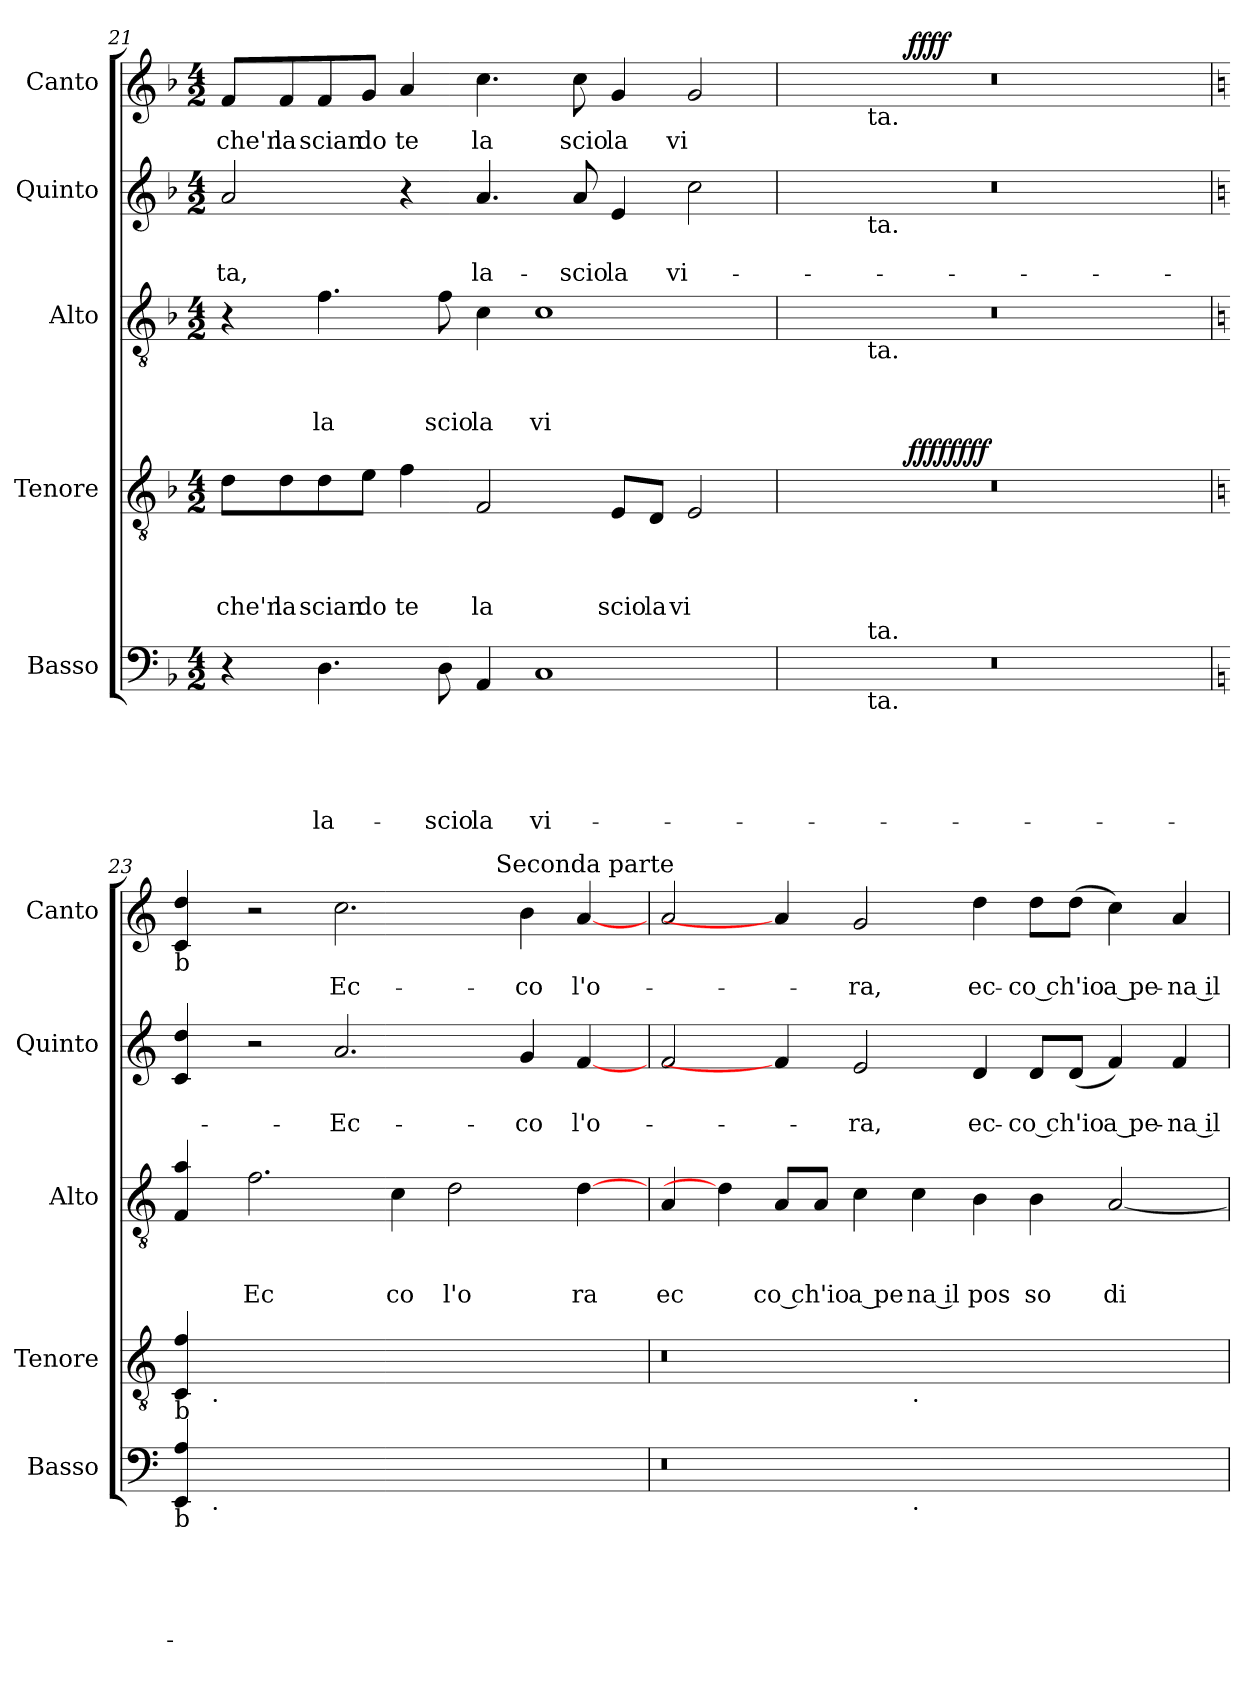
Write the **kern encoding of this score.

**kern	**text	**text	**text	**text	**text	**kern	**text	**text	**text	**text	**dynam	**kern	**text	**text	**text	**kern	**text	**text	**kern	**text	**dynam
*part5	*part5	*part5	*part5	*part5	*part5	*part4	*part4	*part4	*part4	*part4	*part4	*part3	*part3	*part3	*part3	*part2	*part2	*part2	*part1	*part1	*part1
*staff5	*staff5	*staff5	*staff5	*staff5	*staff5	*staff4	*staff4	*staff4	*staff4	*staff4	*staff4	*staff3	*staff3	*staff3	*staff3	*staff2	*staff2	*staff2	*staff1	*staff1	*staff1
*I"Basso	*	*	*	*	*	*I"Tenore	*	*	*	*	*	*I"Alto	*	*	*	*I"Quinto	*	*	*I"Canto	*	*
*I'Basso	*	*	*	*	*	*I'Tenore	*	*	*	*	*	*I'Alto	*	*	*	*I'Quinto	*	*	*I'Canto	*	*
*clefF4	*	*	*	*	*	*clefGv2	*	*	*	*	*	*clefGv2	*	*	*	*clefG2	*	*	*clefG2	*	*
*k[b-]	*	*	*	*	*	*k[b-]	*	*	*	*	*	*k[b-]	*	*	*	*k[b-]	*	*	*k[b-]	*	*
*F:	*	*	*	*	*	*F:	*	*	*	*	*	*F:	*	*	*	*F:	*	*	*F:	*	*
*M4/2	*	*	*	*	*	*M4/2	*	*	*	*	*	*M4/2	*	*	*	*M4/2	*	*	*M4/2	*	*
=21	=21	=21	=21	=21	=21	=21	=21	=21	=21	=21	=21	=21	=21	=21	=21	=21	=21	=21	=21	=21	=21
!	!	!	!	!	!	!	!	!	!	!LO:LY:b	!	!	!	!	!	!	!	!LO:LY:b	!	!LO:LY:b	!
4r	.	.	.	.	.	8d\L	.	.	.	che'n	.	4r	.	.	.	2a/	.	-ta,	8f/L	che'n	.
!	!	!	!	!	!	!	!	!	!	!LO:LY:b	!	!	!	!	!	!	!	!	!	!LO:LY:b	!
.	.	.	.	.	.	8d\	.	.	.	la	.	.	.	.	.	.	.	.	8f/	la	.
!	!	!	!	!	!LO:LY:b	!	!	!	!	!LO:LY:b	!	!	!	!	!LO:LY:b	!	!	!	!	!LO:LY:b	!
4.D\	.	.	.	.	la-	8d\	.	.	.	scian	.	4.f\	.	.	la	.	.	.	8f/	scian	.
!	!	!	!	!	!	!	!	!	!	!LO:LY:b	!	!	!	!	!	!	!	!	!	!LO:LY:b	!
.	.	.	.	.	.	8e\J	.	.	.	do	.	.	.	.	.	.	.	.	8g/J	do	.
!	!	!	!	!	!	!	!	!	!	!LO:LY:b	!	!	!	!	!	!	!	!	!	!LO:LY:b	!
.	.	.	.	.	.	4f\	.	.	.	te	.	.	.	.	.	4r	.	.	4a/	te	.
!	!	!	!	!	!LO:LY:b	!	!	!	!	!	!	!	!	!	!LO:LY:b	!	!	!	!	!	!
8D\	.	.	.	.	-scio	.	.	.	.	.	.	8f\	.	.	scio	.	.	.	.	.	.
!	!	!	!	!	!LO:LY:b	!	!	!	!	!LO:LY:b	!	!	!	!	!LO:LY:b	!	!	!LO:LY:b	!	!LO:LY:b	!
4AA/	.	.	.	.	la	2F/	.	.	.	la	.	4c\	.	.	la	4.a/	.	la-	4.cc\	la	.
!	!	!	!	!	!LO:LY:b	!	!	!	!	!	!	!	!	!	!LO:LY:b	!	!	!	!	!	!
1C	.	.	.	.	vi-	.	.	.	.	.	.	1c	.	.	vi	.	.	.	.	.	.
!	!	!	!	!	!	!	!	!	!	!	!	!	!	!	!	!	!	!LO:LY:b	!	!LO:LY:b	!
.	.	.	.	.	.	.	.	.	.	.	.	.	.	.	.	8a/	.	-scio	8cc\	scio	.
!	!	!	!	!	!	!	!	!	!	!LO:LY:b	!	!	!	!	!	!	!	!LO:LY:b	!	!LO:LY:b	!
.	.	.	.	.	.	8E/L	.	.	.	scio	.	.	.	.	.	4e/	.	la	4g/	la	.
!	!	!	!	!	!	!	!	!	!	!LO:LY:b	!	!	!	!	!	!	!	!	!	!	!
.	.	.	.	.	.	8D/J	.	.	.	la	.	.	.	.	.	.	.	.	.	.	.
!	!	!	!	!	!	!	!	!	!	!LO:LY:b	!	!	!	!	!	!	!	!LO:LY:b	!	!LO:LY:b	!
.	.	.	.	.	.	2E/	.	.	.	vi	.	.	.	.	.	2cc\	.	vi-	2g/	vi	.
=22	=22	=22	=22	=22	=22	=22	=22	=22	=22	=22	=22	=22	=22	=22	=22	=22	=22	=22	=22	=22	=22
*^	*	*	*	*	*	*^	*	*	*	*	*	*^	*	*	*	*^	*	*	*^	*	*
*	*	*	*	*	*	*	*	*	*	*	*	*	*	*	*	*	*	*	*	*	*	*	*	*^	*	*
0r	4ryy	.	.	.	.	.	0r	4ryy	.	.	.	.	.	0r	4ryy	.	.	.	0r	4ryy	.	.	0r	4ryy	4ryy	.	.
.	16ryy	.	.	.	.	.	.	8ryy	.	.	.	.	.	.	16ryy	.	.	.	.	16ryy	.	.	.	8ryy	16ryy	.	.
!	!	!	!	!	!	!	!	!	!	!	!	!	!	!	!	!	!	!	!	!	!	!	!	!	!LO:TX:b:t=ta.	!	!
!	!	!	!	!	!	!	!	!	!	!	!	!	!	!	!	!	!	!	!	!LO:TX:b:t=ta.	!	!	!	!	!	!	!
!	!	!	!	!	!	!	!	!	!	!	!	!	!	!	!LO:TX:b:t=ta.	!	!	!	!	!	!	!	!	!	!	!	!
!	!LO:TX:a:t=ta.	!	!	!	!	!	!	!	!	!	!	!	!	!	!	!	!	!	!	!	!	!	!	!	!	!	!
!	!LO:TX:b:t=ta.	!	!	!	!	!	!	!	!	!	!	!	!	!	!	!	!	!	!	!	!	!	!	!	!	!	!
.	1ryy	.	.	.	.	.	.	.	.	.	.	.	.	.	1ryy	.	.	.	.	1ryy	.	.	.	.	1ryy	.	.
.	.	.	.	.	.	.	.	32ryy	.	.	.	.	.	.	.	.	.	.	.	.	.	.	.	32ryy	.	.	.
!	!	!	!	!	!	!	!	!	!	!	!	!	!LO:DY:b	!	!	!	!	!	!	!	!	!	!	!	!	!	!
!	!	!	!	!	!	!	!	!	!	!	!	!	!LO:DY:n=1:b	!	!	!	!	!	!	!	!	!	!	!	!	!	!LO:DY:b
.	.	.	.	.	.	.	.	1ryy	.	.	.	.	ffff ffff	.	.	.	.	.	.	.	.	.	.	1ryy	.	.	ffff
.	2ryy	.	.	.	.	.	.	.	.	.	.	.	.	.	2ryy	.	.	.	.	2ryy	.	.	.	.	2ryy	.	.
.	.	.	.	.	.	.	.	2ryy	.	.	.	.	.	.	.	.	.	.	.	.	.	.	.	2ryy	.	.	.
.	8.ryy	.	.	.	.	.	.	.	.	.	.	.	.	.	8.ryy	.	.	.	.	8.ryy	.	.	.	.	8.ryy	.	.
.	.	.	.	.	.	.	.	16.ryy	.	.	.	.	.	.	.	.	.	.	.	.	.	.	.	16.ryy	.	.	.
*	*	*	*	*	*	*	*	*	*	*	*	*	*	*v	*v	*	*	*	*	*	*	*	*v	*v	*v	*	*
*	*	*	*	*	*	*	*	*	*	*	*	*	*	*	*	*	*	*v	*v	*	*	*	*	*
!!LO:LB:g=z
=23!	=23!	=23!	=23!	=23!	=23!	=23!	=23!	=23!	=23!	=23!	=23!	=23!	=23!	=23!	=23!	=23!	=23!	=23!	=23!	=23!	=23!	=23!	=23!
*k[]	*	*	*	*	*	*	*k[]	*	*	*	*	*	*	*k[]	*	*	*	*k[]	*	*	*k[]	*	*
*C:	*	*	*	*	*	*	*C:	*	*	*	*	*	*	*C:	*	*	*	*C:	*	*	*C:	*	*
*	*	*	*	*	*	*	*	*	*	*	*	*	*	*^	*	*	*	*^	*	*	*^	*	*
*	*	*	*	*	*	*	*	*	*	*	*	*	*	*	*	*	*	*	*	*	*	*	*	*^	*	*
!	!	!	!	!	!	!	!	!	!	!	!	!	!	!	!	!	!	!	!	!	!	!	!LO:TX:b:t=b	!	!	!	!
!	!	!	!	!	!	!	!	!	!	!	!	!	!	!	!	!	!	!	!LO:TX:b:t=b	!	!	!	!	!	!	!	!
!	!	!	!	!	!	!	!	!	!	!	!	!	!	!LO:TX:b:t=b	!	!	!	!	!	!	!	!	!	!	!	!	!
!	!	!	!	!	!	!	!LO:TX:b:t=b	!	!	!	!	!	!	!	!	!	!	!	!	!	!	!	!	!	!	!	!
!LO:TX:b:t=b	!	!	!	!	!	!	!	!	!	!	!	!	!	!	!	!	!	!	!	!	!	!	!	!	!	!	!
*	*	*	*	*	*	*	*	*	*	*	*	*	*	*v	*v	*	*	*	*	*	*	*	*	*v	*v	*	*
*	*	*	*	*	*	*	*	*	*	*	*	*	*	*	*	*	*	*v	*v	*	*	*	*	*	*
4EE/ 4A/	8ryy	.	.	.	.	.	4C/ 4f/	8ryy	.	.	.	.	.	4F/ 4a/	.	.	.	4c/ 4dd/	.	.	4c/ 4dd/	1ryy	.	.
!	!	!	!	!	!	!	!	!LO:TX:b:t=.	!	!	!	!	!	!	!	!	!	!	!	!	!	!	!	!
!	!LO:TX:b:t=.	!	!	!	!	!	!	!	!	!	!	!	!	!	!	!	!	!	!	!	!	!	!	!
.	1...ryy	.	.	.	.	.	.	1...ryy	.	.	.	.	.	.	.	.	.	.	.	.	.	.	.	.
!	!	!	!	!	!	!	!	!	!	!	!	!	!	!	!	!	!LO:LY:b	!	!	!	!	!	!	!
1..ryy	.	.	.	.	.	.	1..ryy	.	.	.	.	.	.	2.f\	.	.	Ec	2r	.	.	2r	.	.	.
!	!	!	!	!	!	!	!	!	!	!	!	!	!	!	!	!	!	!	!	!LO:LY:b	!	!	!LO:LY:b	!
.	.	.	.	.	.	.	.	.	.	.	.	.	.	.	.	.	.	2.a/	.	-Ec-	2.cc\	.	Ec-	.
!	!	!	!	!	!	!	!	!	!	!	!	!	!	!	!	!	!LO:LY:b	!	!	!	!	!	!	!
.	.	.	.	.	.	.	.	.	.	.	.	.	.	4c\	.	.	co	.	.	.	.	4..ryy	.	.
!	!	!	!	!	!	!	!	!	!	!	!	!	!	!	!	!	!LO:LY:b	!	!	!	!	!	!	!
.	.	.	.	.	.	.	.	.	.	.	.	.	.	2d\	.	.	l'o	.	.	.	.	.	.	.
!	!	!	!	!	!	!	!	!	!	!	!	!	!	!	!	!	!	!	!	!	!	!LO:TX:a:t=Seconda parte	!	!
.	.	.	.	.	.	.	.	.	.	.	.	.	.	.	.	.	.	.	.	.	.	2ryy	.	.
!	!	!	!	!	!	!	!	!	!	!	!	!	!	!	!	!	!	!	!	!LO:LY:b	!	!	!LO:LY:b	!
.	.	.	.	.	.	.	.	.	.	.	.	.	.	.	.	.	.	4g/	.	-co	4b\	.	-co	.
!	!	!	!	!	!	!	!	!	!	!	!	!	!	!	!	!	!LO:LY:b	!	!	!LO:LY:b	!	!	!LO:LY:b	!
.	.	.	.	.	.	.	.	.	.	.	.	.	.	[4d\	.	.	ra	[4f/	.	l'o-	[4a/	.	l'o-	.
.	.	.	.	.	.	.	.	.	.	.	.	.	.	.	.	.	.	.	.	.	.	16ryy	.	.
=24	=24	=24	=24	=24	=24	=24	=24	=24	=24	=24	=24	=24	=24	=24	=24	=24	=24	=24	=24	=24	=24	=24	=24	=24
!	!	!	!	!	!	!	!	!	!	!	!	!	!	!	!	!	!LO:LY:b	!	!	!	!	!	!	!
*	*	*	*	*	*	*	*	*	*	*	*	*	*	*	*	*	*	*	*	*	*v	*v	*	*
0r	1ryy	.	.	.	.	.	0r	1ryy	.	.	.	.	.	4A/	.	.	ec	2f/	.	.	2a/	.	.
.	.	.	.	.	.	.	.	.	.	.	.	.	.	4d\]	.	.	.	.	.	.	.	.	.
!	!	!	!	!	!	!	!	!	!	!	!	!	!	!	!	!	!LO:LY:b	!	!	!	!	!	!
.	.	.	.	.	.	.	.	.	.	.	.	.	.	8A/L	.	.	co ch'io	4f/]	.	.	4a/]	.	.
.	.	.	.	.	.	.	.	.	.	.	.	.	.	8A/J	.	.	.	.	.	.	.	.	.
!	!	!	!	!	!	!	!	!	!	!	!	!	!	!	!	!	!LO:LY:b:rj	!	!	!LO:LY:b	!	!LO:LY:b	!
.	.	.	.	.	.	.	.	.	.	.	.	.	.	4c\	.	.	a pe	2e/	.	-ra,	2g/	-ra,	.
!	!	!	!	!	!	!	!	!LO:TX:b:t=.	!	!	!	!	!	!	!	!	!	!	!	!	!	!	!
!	!LO:TX:b:t=.	!	!	!	!	!	!	!	!	!	!	!	!	!	!	!	!	!	!	!	!	!	!
!	!	!	!	!	!	!	!	!	!	!	!	!	!	!	!	!	!LO:LY:b:rj	!	!	!	!	!	!
.	1ryy	.	.	.	.	.	.	1ryy	.	.	.	.	.	4c\	.	.	na il	.	.	.	.	.	.
!	!	!	!	!	!	!	!	!	!	!	!	!	!	!	!	!	!LO:LY:b	!	!	!LO:LY:b	!	!LO:LY:b	!
.	.	.	.	.	.	.	.	.	.	.	.	.	.	4B\	.	.	pos	4d/	.	ec-	4dd\	ec-	.
!	!	!	!	!	!	!	!	!	!	!	!	!	!	!	!	!	!LO:LY:b	!	!	!LO:LY:b	!	!LO:LY:b	!
.	.	.	.	.	.	.	.	.	.	.	.	.	.	4B\	.	.	so	8d/L	.	-co ch'io	8dd\L	-co ch'io	.
.	.	.	.	.	.	.	.	.	.	.	.	.	.	.	.	.	.	(<8d/J	.	.	(<8dd\J	.	.
!	!	!	!	!	!	!	!	!	!	!	!	!	!	!	!	!	!LO:LY:b	!	!	!LO:LY:b:rj	!	!LO:LY:b:rj	!
.	.	.	.	.	.	.	.	.	.	.	.	.	.	[<2A/	.	.	di	4f/)	.	a pe-	4cc\)	a pe-	.
!	!	!	!	!	!	!	!	!	!	!	!	!	!	!	!	!	!	!	!	!LO:LY:b:rj	!	!LO:LY:b:rj	!
4ryy	4ryy	.	.	.	.	.	4ryy	4ryy	.	.	.	.	.	.	.	.	.	4f/	.	-na il	4a/	-na il	.
*v	*v	*	*	*	*	*	*	*	*	*	*	*	*	*	*	*	*	*	*	*	*	*	*
*	*	*	*	*	*	*v	*v	*	*	*	*	*	*	*	*	*	*	*	*	*	*	*
=	=	=	=	=	=	=	=	=	=	=	=	=	=	=	=	=	=	=	=	=	=
*-	*-	*-	*-	*-	*-	*-	*-	*-	*-	*-	*-	*-	*-	*-	*-	*-	*-	*-	*-	*-	*-
